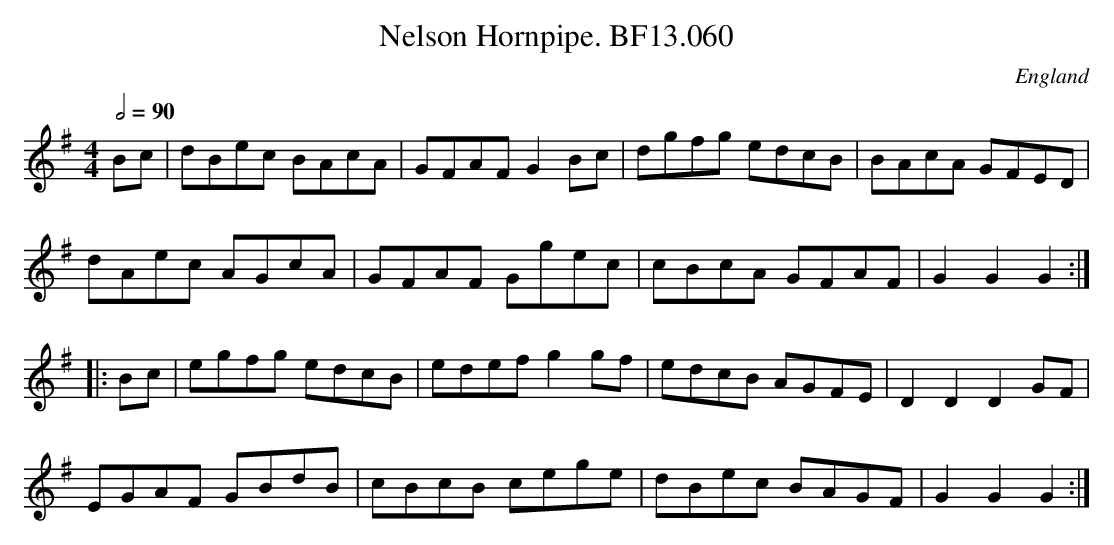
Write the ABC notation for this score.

X:1
T:Nelson Hornpipe. BF13.060
L:1/8
M:4/4
O:England
Q:1/2=90
K:G
Bc|dBec BAcA|GFAFG2Bc|dgfg edcB|BAcA GFED|!
dAec AGcA|GFAF Ggec|cBcA GFAF|G2G2G2:|!
|:Bc|egfg edcB|edefg2gf|edcB AGFE|D2D2D2GF|!
EGAF GBdB|cBcB cege|dBec BAGF|G2G2G2:|
